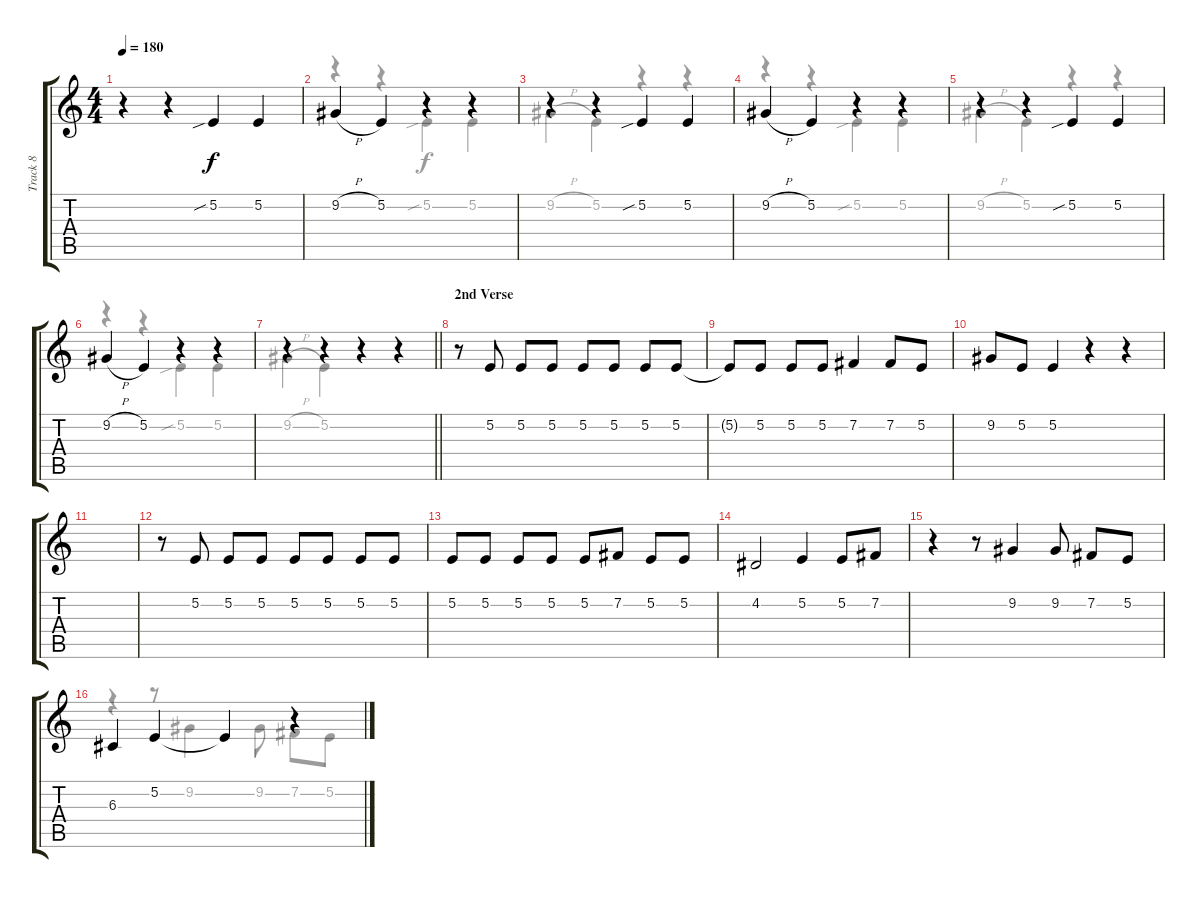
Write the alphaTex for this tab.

\track ("Track 8" "Track 8") {instrument clarinet}
\staff {score tabs}
\tuning (E4 B3 G3 D3 A2 E2) {hide}
\voice
\ts (4 4)
\tempo 180
\clef g2
\ks c
r.4{dy f} r.4 5.2{sib}.4 5.2.4 |
9.2{h}.4 5.2.4 r.4{instrument lead2sawtooth} r.4 |
r.4 r.4 5.2{sib}.4{instrument clarinet} 5.2.4 |
9.2{h}.4 5.2.4 r.4{instrument lead2sawtooth} r.4 |
r.4 r.4 5.2{sib}.4{instrument clarinet} 5.2.4 |
9.2{h}.4 5.2.4 r.4{instrument lead2sawtooth} r.4 |
\barLineRight lightlight
r.4 r.4 r.4 r.4 |
\section ("" "2nd Verse")
r.8{instrument clarinet} 5.2.8 5.2.8 5.2.8 5.2.8 5.2.8 5.2.8 5.2.8 |
5.2{t}.8 5.2.8 5.2.8 5.2.8 7.2.4 7.2.8 5.2.8 |
9.2.8 5.2.8 5.2.4 r.4 r.4 |
|
r.8 5.2.8 5.2.8 5.2.8 5.2.8 5.2.8 5.2.8 5.2.8 |
5.2.8 5.2.8 5.2.8 5.2.8 5.2.8 7.2.8 5.2.8 5.2.8 |
4.2.2 5.2.4 5.2.8 7.2.8 |
r.4 r.8 9.2.4 9.2.8 7.2.8 5.2.8 |
6.3.4 5.2.4{instrument lead2sawtooth} 5.2{t}.4 r.4
\voice
\clef g2
\ottava regular
\simile none
\ks c
|
r.4 r.4 5.2{sib}.4 5.2.4 |
9.2{h}.4 5.2.4 r.4 r.4 |
r.4 r.4 5.2{sib}.4 5.2.4 |
9.2{h}.4 5.2.4 r.4 r.4 |
r.4 r.4 5.2{sib}.4 5.2.4 |
\barLineRight lightlight
9.2{h}.4 5.2.4 r.4 r.4 |
|
|
|
|
|
|
|
|
r.4 r.8 9.2.4 9.2.8 7.2.8 5.2.8
